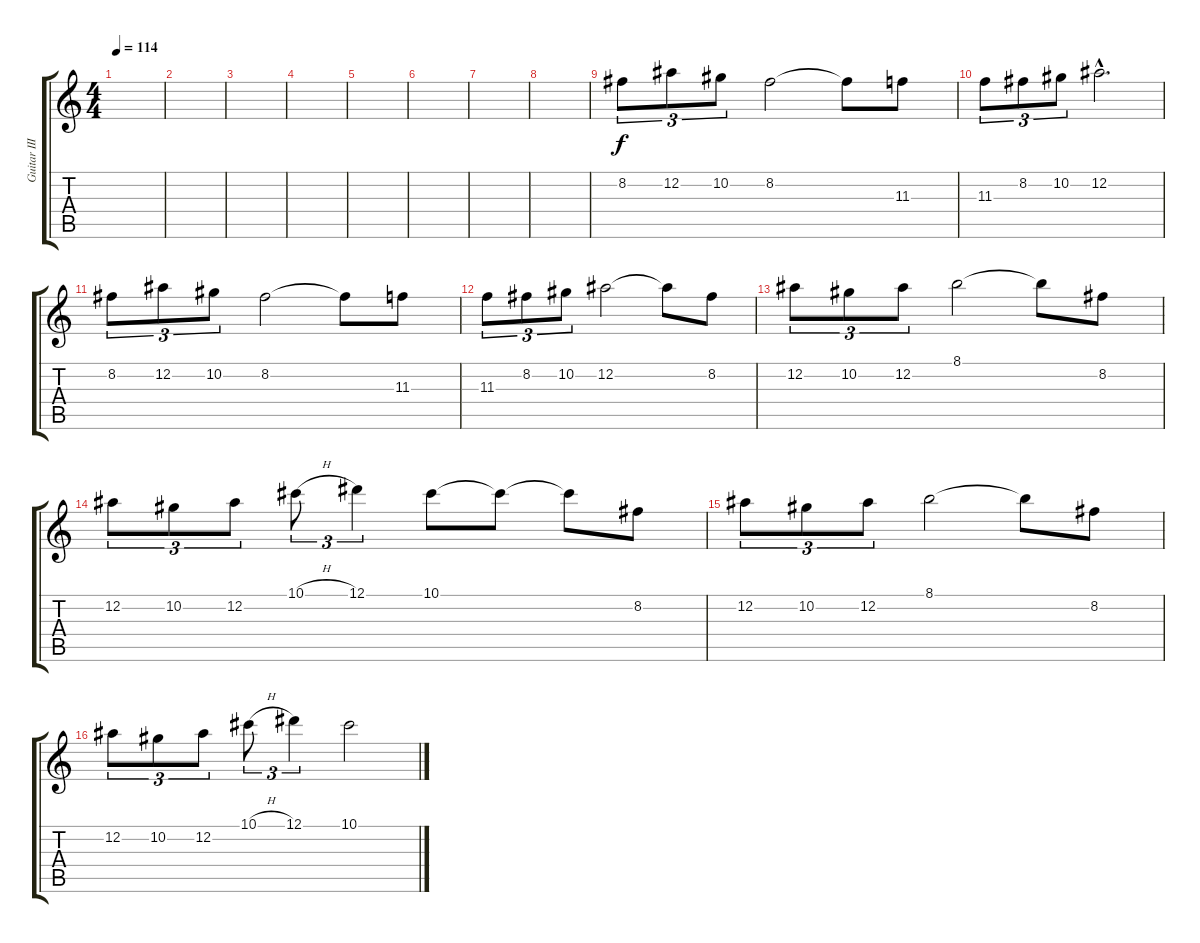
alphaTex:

\track ("Guitar III" "Guitar III") {instrument acousticguitarnylon}
\staff {score tabs}
\tuning (Eb4 Bb3 Gb3 Db3 Ab2 Eb2) {hide}
\ts (4 4)
\tempo 114
\clef g2
\ks c
|
|
|
|
|
|
|
|
8.2.8{tu (3 2)} 12.2.8{tu (3 2)} 10.2.8{tu (3 2)} 8.2.2 8.2{t}.8 11.3.8 |
11.3.8{tu (3 2)} 8.2.8{tu (3 2)} 10.2.8{tu (3 2)} 12.2{hac}.2{d} |
8.2.8{tu (3 2)} 12.2.8{tu (3 2)} 10.2.8{tu (3 2)} 8.2.2 8.2{t}.8 11.3.8 |
11.3.8{tu (3 2)} 8.2.8{tu (3 2)} 10.2.8{tu (3 2)} 12.2.2 12.2{t}.8 8.2.8 |
12.2.8{tu (3 2)} 10.2.8{tu (3 2)} 12.2.8{tu (3 2)} 8.1.2 8.1{t}.8 8.2.8 |
12.2.8{tu (3 2)} 10.2.8{tu (3 2)} 12.2.8{tu (3 2)} 10.1{h}.8{tu (3 2)} 12.1.4{tu (3 2)} 10.1.8 10.1{t}.8 10.1{t}.8 8.2.8 |
12.2.8{tu (3 2)} 10.2.8{tu (3 2)} 12.2.8{tu (3 2)} 8.1.2 8.1{t}.8 8.2.8 |
12.2.8{tu (3 2)} 10.2.8{tu (3 2)} 12.2.8{tu (3 2)} 10.1{h}.8{tu (3 2)} 12.1.4{tu (3 2)} 10.1.2
